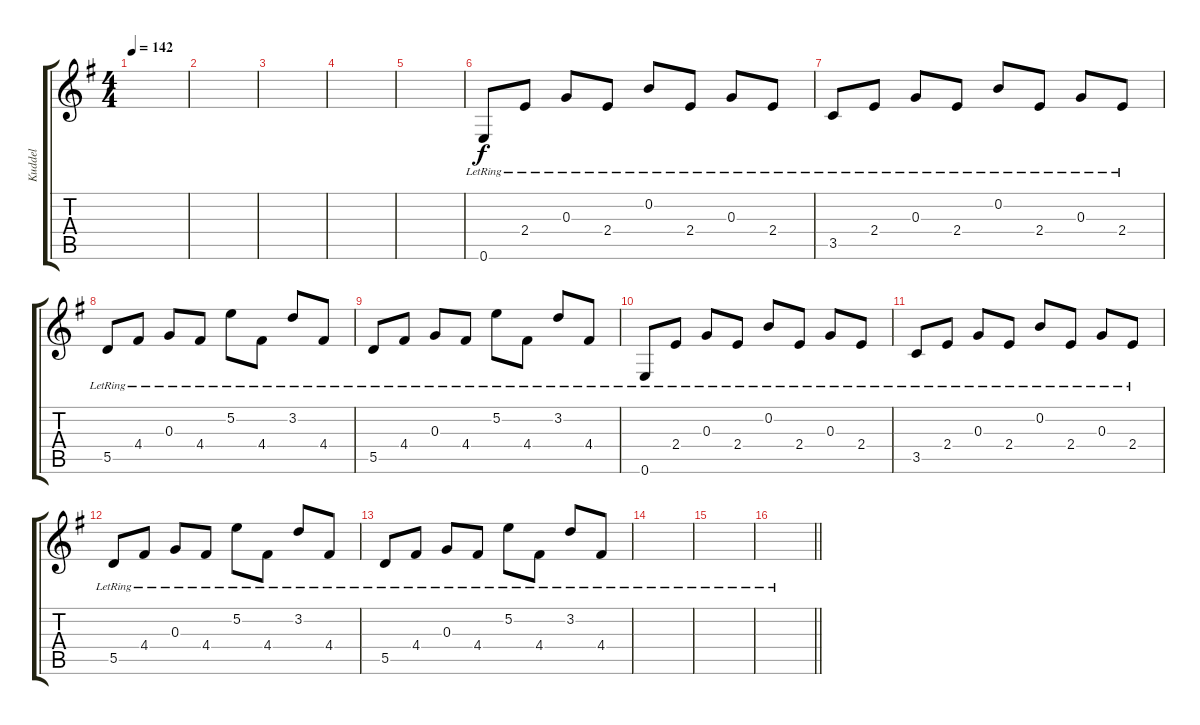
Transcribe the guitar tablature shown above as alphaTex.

\track ("Kuddel" "Kuddel") {instrument electricguitarclean}
\staff {score tabs}
\tuning (E4 B3 G3 D3 A2 E2) {hide}
\ts (4 4)
\tempo 142
\clef g2
\ks g
|
|
|
|
|
0.6{lr}.8 2.4{lr}.8 0.3{lr}.8 2.4{lr}.8 0.2{lr}.8 2.4{lr}.8 0.3{lr}.8 2.4{lr}.8 |
3.5{lr}.8 2.4{lr}.8 0.3{lr}.8 2.4{lr}.8 0.2{lr}.8 2.4{lr}.8 0.3{lr}.8 2.4{lr}.8 |
5.5{lr}.8 4.4{lr}.8 0.3{lr}.8 4.4{lr}.8 5.2{lr}.8 4.4{lr}.8 3.2{lr}.8 4.4{lr}.8 |
5.5{lr}.8 4.4{lr}.8 0.3{lr}.8 4.4{lr}.8 5.2{lr}.8 4.4{lr}.8 3.2{lr}.8 4.4{lr}.8 |
0.6{lr}.8 2.4{lr}.8 0.3{lr}.8 2.4{lr}.8 0.2{lr}.8 2.4{lr}.8 0.3{lr}.8 2.4{lr}.8 |
3.5{lr}.8 2.4{lr}.8 0.3{lr}.8 2.4{lr}.8 0.2{lr}.8 2.4{lr}.8 0.3{lr}.8 2.4{lr}.8 |
5.5{lr}.8 4.4{lr}.8 0.3{lr}.8 4.4{lr}.8 5.2{lr}.8 4.4{lr}.8 3.2{lr}.8 4.4{lr}.8 |
5.5{lr}.8 4.4{lr}.8 0.3{lr}.8 4.4{lr}.8 5.2{lr}.8 4.4{lr}.8 3.2{lr}.8 4.4{lr}.8 |
|
|
\barLineRight lightlight
